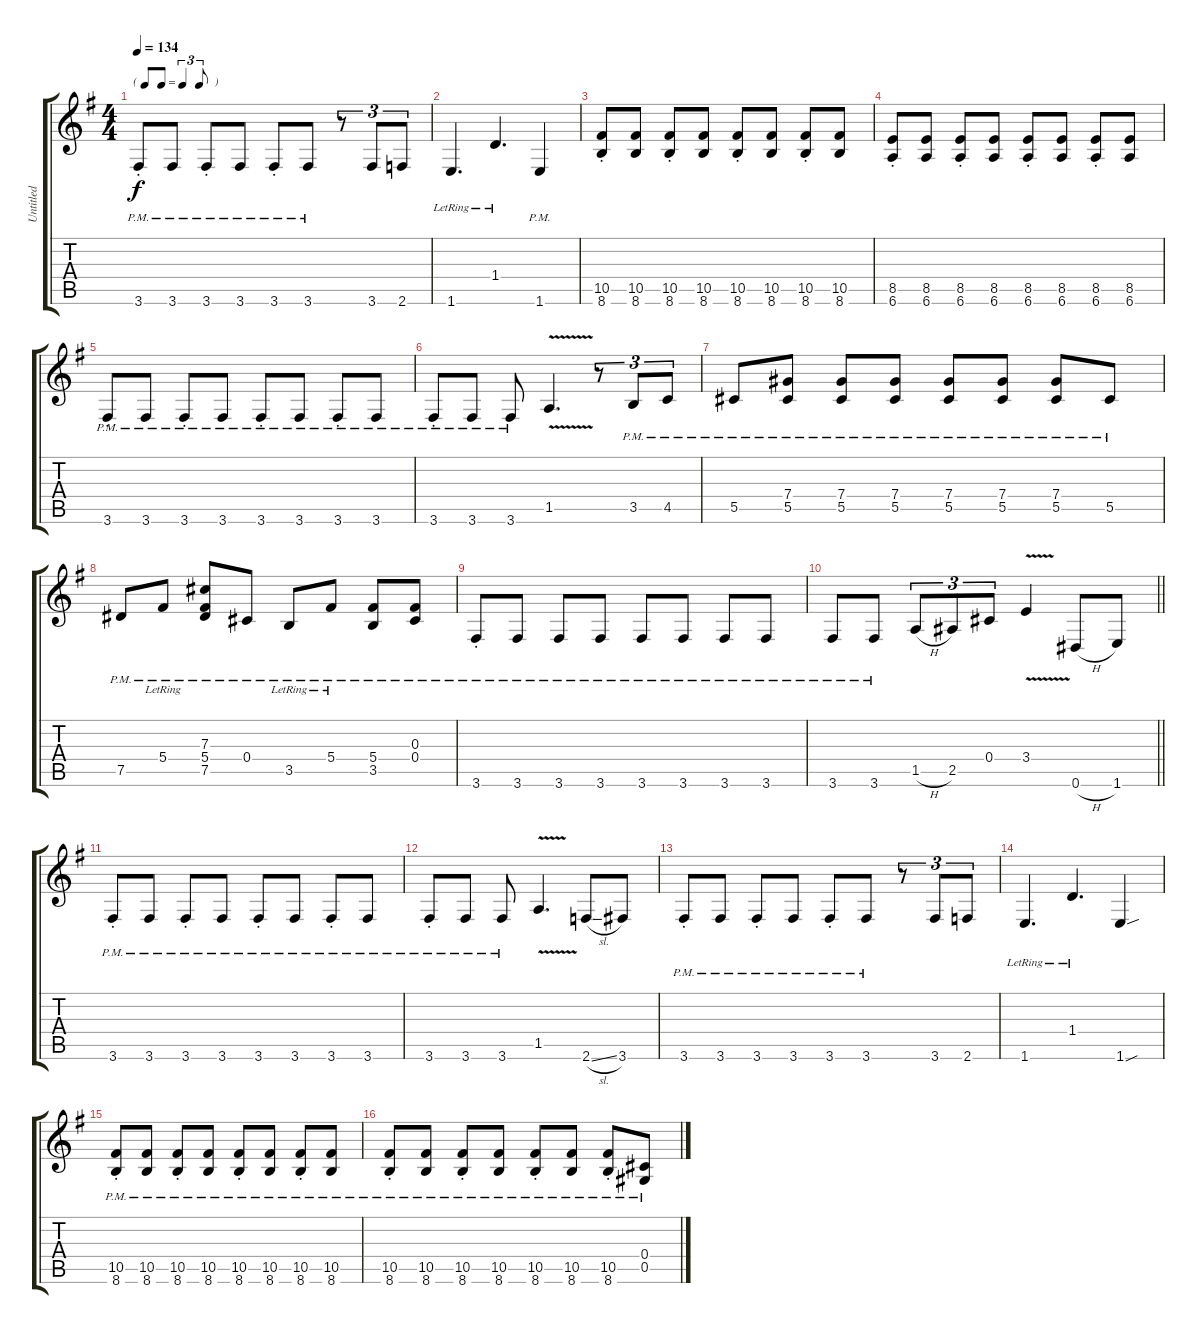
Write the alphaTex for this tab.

\track ("Untitled" "Untitled") {instrument distortionguitar}
\staff {score tabs}
\tuning (Eb4 Bb3 Gb3 Db3 Ab2 Eb2) {hide}
\ts (4 4)
\tf triplet8th
\tempo 134
\clef g2
\ks g
3.6{pm st}.8{dy f} 3.6{pm}.8 3.6{pm st}.8 3.6{pm}.8 3.6{pm st}.8 3.6{pm}.8 r.8{tu (3 2)} 3.6.8{tu (3 2)} 2.6.8{tu (3 2)} |
1.6{lr}.4{d} 1.4{lr}.4{d} 1.6{pm}.4 |
(10.5{st} 8.6{st}).8 (10.5 8.6).8 (10.5{st} 8.6{st}).8 (10.5 8.6).8 (10.5{st} 8.6{st}).8 (10.5 8.6).8 (10.5{st} 8.6{st}).8 (10.5 8.6).8 |
(8.5{st} 6.6{st}).8 (8.5 6.6).8 (8.5{st} 6.6{st}).8 (8.5 6.6).8 (8.5{st} 6.6{st}).8 (8.5 6.6).8 (8.5{st} 6.6{st}).8 (8.5 6.6).8 |
3.6{pm st}.8 3.6{pm}.8 3.6{pm st}.8 3.6{pm}.8 3.6{pm st}.8 3.6{pm}.8 3.6{pm st}.8 3.6{pm}.8 |
3.6{pm st}.8 3.6{pm}.8 3.6{pm}.8 1.5{v}.4{d} r.8{tu (3 2)} 3.5{pm}.8{tu (3 2)} 4.5{pm}.8{tu (3 2)} |
5.5{pm}.8 (7.4{pm} 5.5{pm}).8 (7.4{pm} 5.5{pm}).8 (7.4{pm} 5.5{pm}).8 (7.4{pm} 5.5{pm}).8 (7.4{pm} 5.5{pm}).8 (7.4{pm} 5.5{pm}).8 5.5{pm}.8 |
7.5{pm}.8 5.4{pm lr}.8 (7.3{pm} 5.4{pm} 7.5{pm}).8 0.4{pm}.8 3.5{pm lr}.8 5.4{pm lr}.8 (5.4{pm} 3.5{pm}).8 (0.3{pm} 0.4{pm}).8 |
3.6{pm st}.8 3.6{pm}.8 3.6{pm}.8 3.6{pm}.8 3.6{pm}.8 3.6{pm}.8 3.6{pm}.8 3.6{pm}.8 |
\barLineRight lightlight
3.6{pm}.8 3.6{pm}.8 1.5{h}.8{tu (3 2)} 2.5.8{tu (3 2)} 0.4.8{tu (3 2)} 3.4{v}.4 0.6{h}.8 1.6.8 |
3.6{pm st}.8 3.6{pm}.8 3.6{pm st}.8 3.6{pm}.8 3.6{pm st}.8 3.6{pm}.8 3.6{pm st}.8 3.6{pm}.8 |
3.6{pm st}.8 3.6{pm}.8 3.6{pm}.8 1.5{v}.4{d} 2.6{sl}.8 3.6.8 |
3.6{pm st}.8 3.6{pm}.8 3.6{pm st}.8 3.6{pm}.8 3.6{pm st}.8 3.6{pm}.8 r.8{tu (3 2)} 3.6.8{tu (3 2)} 2.6.8{tu (3 2)} |
1.6{lr}.4{d} 1.4{lr}.4{d} 1.6{sou}.4 |
(10.5{pm st} 8.6{pm st}).8 (10.5{pm} 8.6{pm}).8 (10.5{pm st} 8.6{pm st}).8 (10.5{pm} 8.6{pm}).8 (10.5{pm st} 8.6{pm st}).8 (10.5{pm} 8.6{pm}).8 (10.5{pm st} 8.6{pm st}).8 (10.5{pm} 8.6{pm}).8 |
(10.5{pm st} 8.6{pm st}).8 (10.5{pm} 8.6{pm}).8 (10.5{pm st} 8.6{pm st}).8 (10.5{pm} 8.6{pm}).8 (10.5{pm st} 8.6{pm st}).8 (10.5{pm} 8.6{pm}).8 (10.5{pm st} 8.6{pm st}).8 (0.4{pm} 0.5{pm}).8
